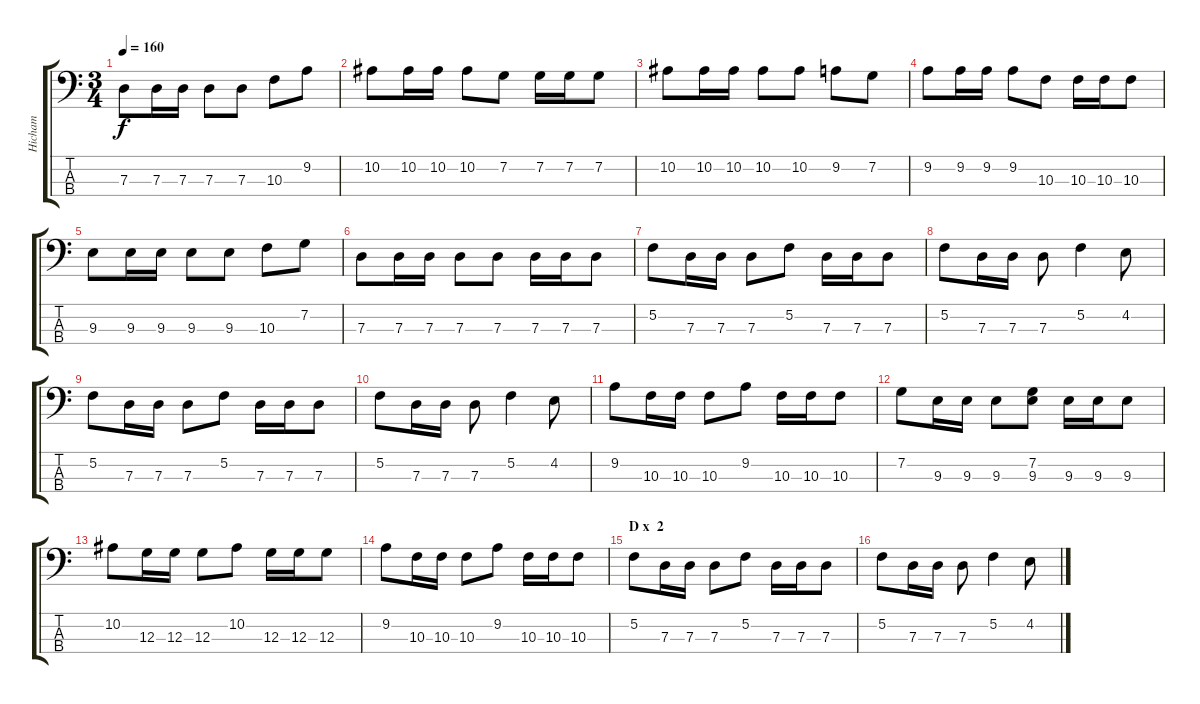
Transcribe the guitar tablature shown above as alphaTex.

\track ("Hicham" "Hicham") {instrument electricbassfinger}
\staff {score tabs}
\tuning (F2 C2 G1 D1) {hide}
\ts (3 4)
\tempo 160
\clef f4
\ks c
7.3.8{dy f} 7.3.16 7.3.16 7.3.8 7.3.8 10.3.8 9.2.8 |
10.2.8 10.2.16 10.2.16 10.2.8 7.2.8 7.2.16 7.2.16 7.2.8 |
10.2.8 10.2.16 10.2.16 10.2.8 10.2.8 9.2.8 7.2.8 |
9.2.8 9.2.16 9.2.16 9.2.8 10.3.8 10.3.16 10.3.16 10.3.8 |
9.3.8 9.3.16 9.3.16 9.3.8 9.3.8 10.3.8 7.2.8 |
7.3.8 7.3.16 7.3.16 7.3.8 7.3.8 7.3.16 7.3.16 7.3.8 |
5.2.8 7.3.16 7.3.16 7.3.8 5.2.8 7.3.16 7.3.16 7.3.8 |
5.2.8 7.3.16 7.3.16 7.3.8 5.2.4 4.2.8 |
5.2.8 7.3.16 7.3.16 7.3.8 5.2.8 7.3.16 7.3.16 7.3.8 |
5.2.8 7.3.16 7.3.16 7.3.8 5.2.4 4.2.8 |
9.2.8 10.3.16 10.3.16 10.3.8 9.2.8 10.3.16 10.3.16 10.3.8 |
7.2.8 9.3.16 9.3.16 9.3.8 (7.2 9.3).8 9.3.16 9.3.16 9.3.8 |
10.2.8 12.3.16 12.3.16 12.3.8 10.2.8 12.3.16 12.3.16 12.3.8 |
9.2.8 10.3.16 10.3.16 10.3.8 9.2.8 10.3.16 10.3.16 10.3.8 |
\section ("" "D x  2")
5.2.8 7.3.16 7.3.16 7.3.8 5.2.8 7.3.16 7.3.16 7.3.8 |
5.2.8 7.3.16 7.3.16 7.3.8 5.2.4 4.2.8
